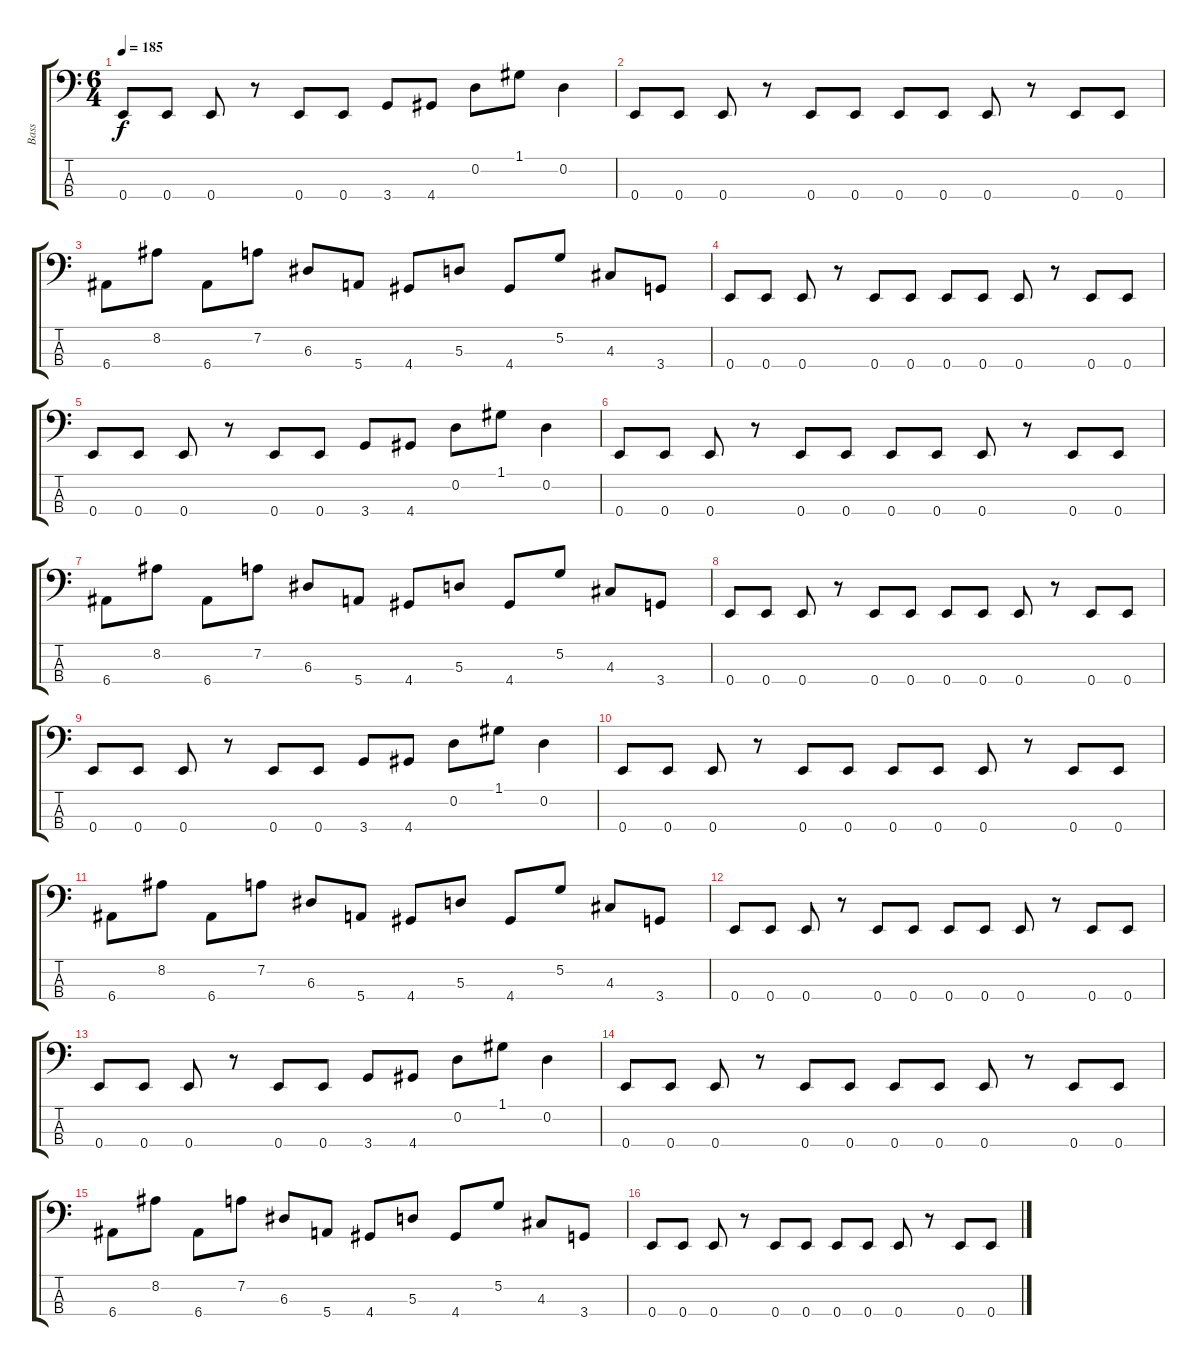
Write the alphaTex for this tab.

\track ("Bass" "Bass") {instrument electricbassfinger}
\staff {score tabs}
\tuning (G2 D2 A1 E1) {hide}
\ts (6 4)
\tempo 185
\clef f4
\ks c
0.4.8{dy f} 0.4.8 0.4.8 r.8 0.4.8 0.4.8 3.4.8 4.4.8 0.2.8 1.1.8 0.2.4 |
0.4.8 0.4.8 0.4.8 r.8 0.4.8 0.4.8 0.4.8 0.4.8 0.4.8 r.8 0.4.8 0.4.8 |
6.4.8 8.2.8 6.4.8 7.2.8 6.3.8 5.4.8 4.4.8 5.3.8 4.4.8 5.2.8 4.3.8 3.4.8 |
0.4.8 0.4.8 0.4.8 r.8 0.4.8 0.4.8 0.4.8 0.4.8 0.4.8 r.8 0.4.8 0.4.8 |
0.4.8 0.4.8 0.4.8 r.8 0.4.8 0.4.8 3.4.8 4.4.8 0.2.8 1.1.8 0.2.4 |
0.4.8 0.4.8 0.4.8 r.8 0.4.8 0.4.8 0.4.8 0.4.8 0.4.8 r.8 0.4.8 0.4.8 |
6.4.8 8.2.8 6.4.8 7.2.8 6.3.8 5.4.8 4.4.8 5.3.8 4.4.8 5.2.8 4.3.8 3.4.8 |
0.4.8 0.4.8 0.4.8 r.8 0.4.8 0.4.8 0.4.8 0.4.8 0.4.8 r.8 0.4.8 0.4.8 |
0.4.8 0.4.8 0.4.8 r.8 0.4.8 0.4.8 3.4.8 4.4.8 0.2.8 1.1.8 0.2.4 |
0.4.8 0.4.8 0.4.8 r.8 0.4.8 0.4.8 0.4.8 0.4.8 0.4.8 r.8 0.4.8 0.4.8 |
6.4.8 8.2.8 6.4.8 7.2.8 6.3.8 5.4.8 4.4.8 5.3.8 4.4.8 5.2.8 4.3.8 3.4.8 |
0.4.8 0.4.8 0.4.8 r.8 0.4.8 0.4.8 0.4.8 0.4.8 0.4.8 r.8 0.4.8 0.4.8 |
0.4.8 0.4.8 0.4.8 r.8 0.4.8 0.4.8 3.4.8 4.4.8 0.2.8 1.1.8 0.2.4 |
0.4.8 0.4.8 0.4.8 r.8 0.4.8 0.4.8 0.4.8 0.4.8 0.4.8 r.8 0.4.8 0.4.8 |
6.4.8 8.2.8 6.4.8 7.2.8 6.3.8 5.4.8 4.4.8 5.3.8 4.4.8 5.2.8 4.3.8 3.4.8 |
0.4.8 0.4.8 0.4.8 r.8 0.4.8 0.4.8 0.4.8 0.4.8 0.4.8 r.8 0.4.8 0.4.8
